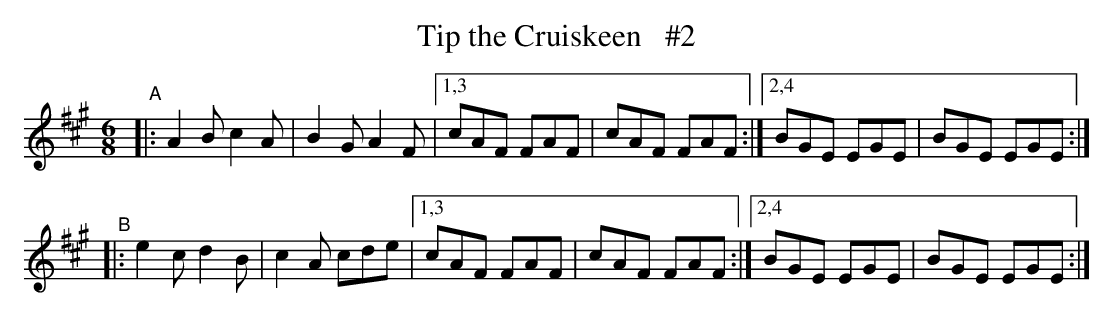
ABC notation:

X:1
T: Tip the Cruiskeen   #2
M: 6/8
L: 1/8
K: A	% and F#m
"^A"|: A2B c2A | B2G A2F |[1,3 cAF FAF | cAF FAF :|[2,4 BGE EGE | BGE EGE :|
"^B"|: e2c d2B | c2A cde |[1,3 cAF FAF | cAF FAF :|[2,4 BGE EGE | BGE EGE :|
